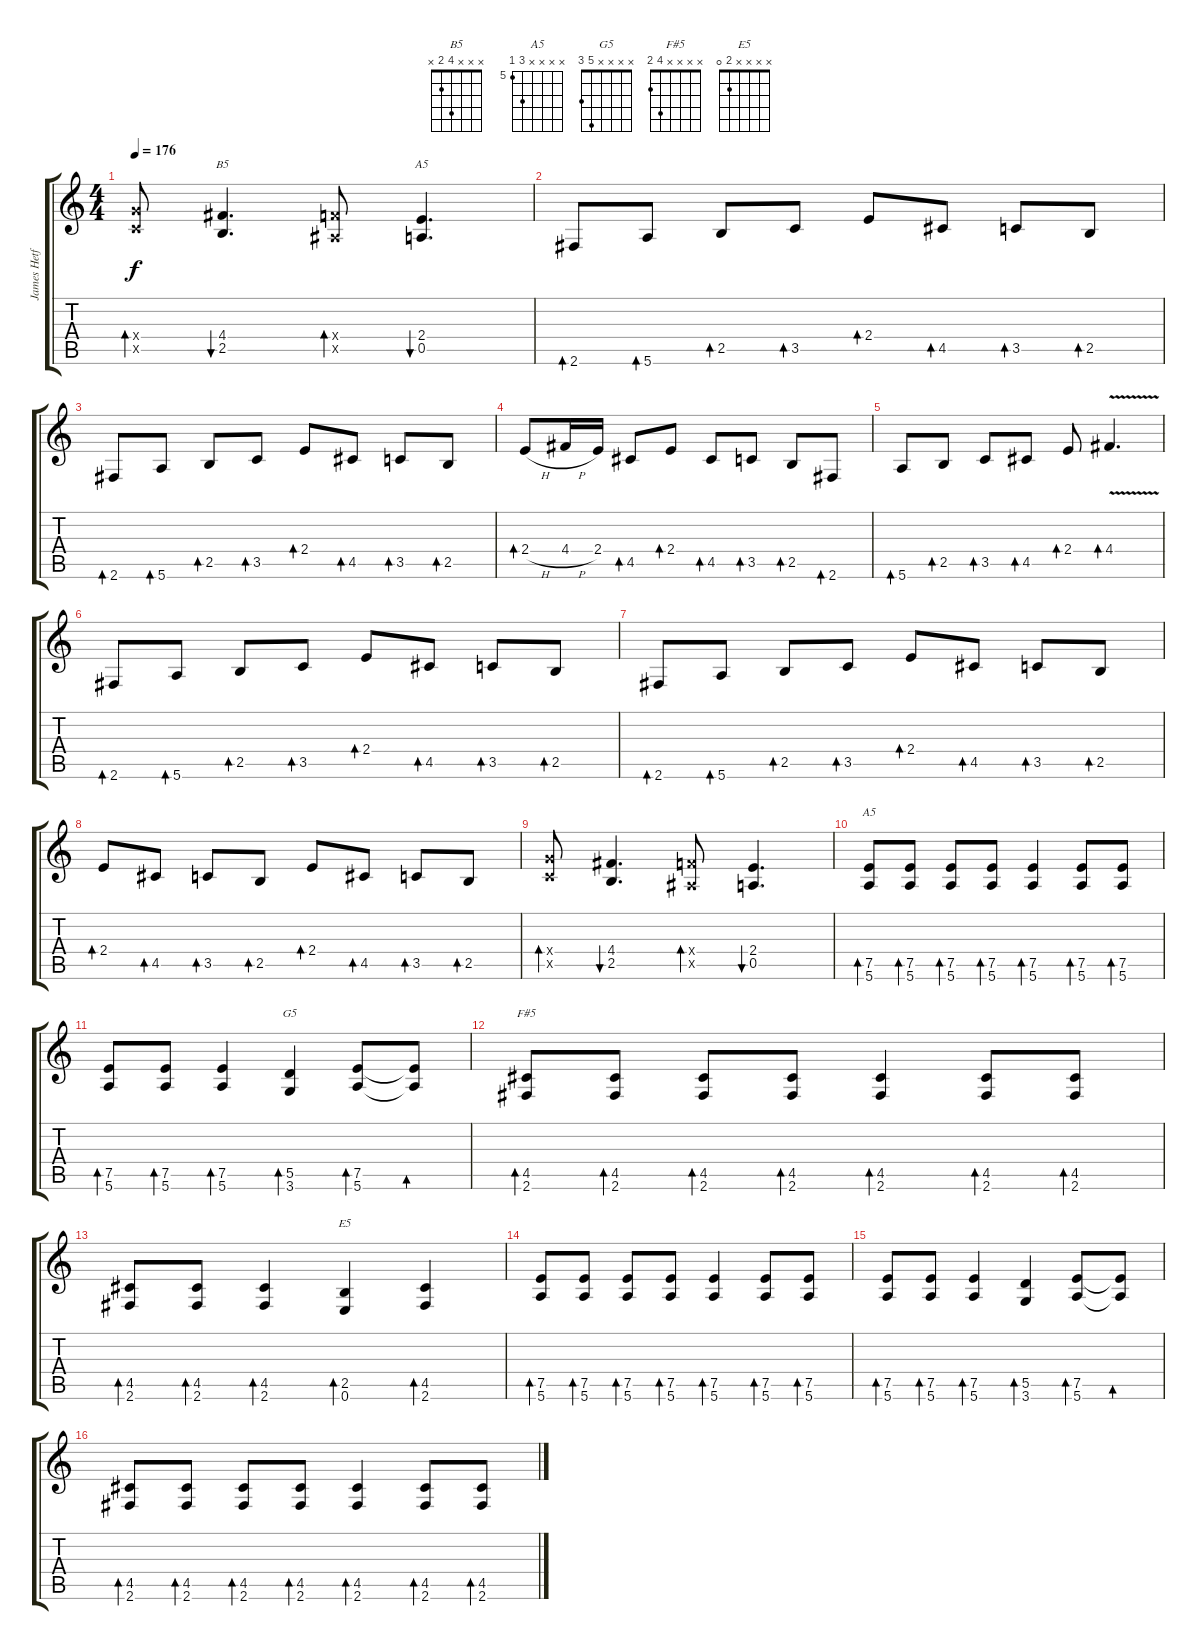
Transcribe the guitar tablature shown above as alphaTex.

\track ("James Hetfield" "James Hetf") {instrument distortionguitar}
\staff {score tabs}
\tuning (E4 B3 G3 D3 A2 E2) {hide}
\chord ("B5" x x x 4 2 x)
\chord ("A5" x x x 2 0 x)
\chord ("A5" x x x x 7 5) {firstfret 5}
\chord ("G5" x x x x 5 3)
\chord ("F#5" x x x x 4 2)
\chord ("E5" x x x x 2 0)
\ts (4 4)
\tempo 176
\clef g2
\ks c
(5.4{x} 3.5{x}).8{bd 60 dy f} (4.4 2.5).4{d bu 60 ch "B5"} (3.4{x} 1.5{x}).8{bd 60} (2.4 0.5).4{d bu 60 ch "A5"} |
2.6.8{bd 60} 5.6.8{bd 60} 2.5.8{bd 60} 3.5.8{bd 60} 2.4.8{bd 60} 4.5.8{bd 60} 3.5.8{bd 60} 2.5.8{bd 60} |
2.6.8{bd 60} 5.6.8{bd 60} 2.5.8{bd 60} 3.5.8{bd 60} 2.4.8{bd 60} 4.5.8{bd 60} 3.5.8{bd 60} 2.5.8{bd 60} |
2.4{h}.8{bd 60} 4.4{h}.16 2.4.16 4.5.8{bd 60} 2.4.8{bd 60} 4.5.8{bd 60} 3.5.8{bd 60} 2.5.8{bd 60} 2.6.8{bd 60} |
5.6.8{bd 60} 2.5.8{bd 60} 3.5.8{bd 60} 4.5.8{bd 60} 2.4.8{bd 60} 4.4{v}.4{d bd 60} |
2.6.8{bd 60} 5.6.8{bd 60} 2.5.8{bd 60} 3.5.8{bd 60} 2.4.8{bd 60} 4.5.8{bd 60} 3.5.8{bd 60} 2.5.8{bd 60} |
2.6.8{bd 60} 5.6.8{bd 60} 2.5.8{bd 60} 3.5.8{bd 60} 2.4.8{bd 60} 4.5.8{bd 60} 3.5.8{bd 60} 2.5.8{bd 60} |
2.4.8{bd 60} 4.5.8{bd 60} 3.5.8{bd 60} 2.5.8{bd 60} 2.4.8{bd 60} 4.5.8{bd 60} 3.5.8{bd 60} 2.5.8{bd 60} |
(5.4{x} 3.5{x}).8{bd 60} (4.4 2.5).4{d bu 60} (3.4{x} 1.5{x}).8{bd 60} (2.4 0.5).4{d bu 60} |
(7.5 5.6).8{bd 60 ch "A5" txt ""} (7.5 5.6).8{bd 60} (7.5 5.6).8{bd 60} (7.5 5.6).8{bd 60} (7.5 5.6).4{bd 60} (7.5 5.6).8{bd 60} (7.5 5.6).8{bd 60} |
(7.5 5.6).8{bd 60} (7.5 5.6).8{bd 60} (7.5 5.6).4{bd 60} (5.5 3.6).4{bd 60 ch "G5"} (7.5 5.6).8{bd 60} (7.5{t} 5.6{t}).8{bd 60} |
(4.5 2.6).8{bd 60 ch "F#5"} (4.5 2.6).8{bd 60} (4.5 2.6).8{bd 60} (4.5 2.6).8{bd 60} (4.5 2.6).4{bd 60} (4.5 2.6).8{bd 60} (4.5 2.6).8{bd 60} |
(4.5 2.6).8{bd 60} (4.5 2.6).8{bd 60} (4.5 2.6).4{bd 60} (2.5 0.6).4{bd 60 ch "E5"} (4.5 2.6).4{bd 60} |
(7.5 5.6).8{bd 60} (7.5 5.6).8{bd 60} (7.5 5.6).8{bd 60} (7.5 5.6).8{bd 60} (7.5 5.6).4{bd 60} (7.5 5.6).8{bd 60} (7.5 5.6).8{bd 60} |
(7.5 5.6).8{bd 60} (7.5 5.6).8{bd 60} (7.5 5.6).4{bd 60} (5.5 3.6).4{bd 60} (7.5 5.6).8{bd 60} (7.5{t} 5.6{t}).8{bd 60} |
(4.5 2.6).8{bd 60} (4.5 2.6).8{bd 60} (4.5 2.6).8{bd 60} (4.5 2.6).8{bd 60} (4.5 2.6).4{bd 60} (4.5 2.6).8{bd 60} (4.5 2.6).8{bd 60}
